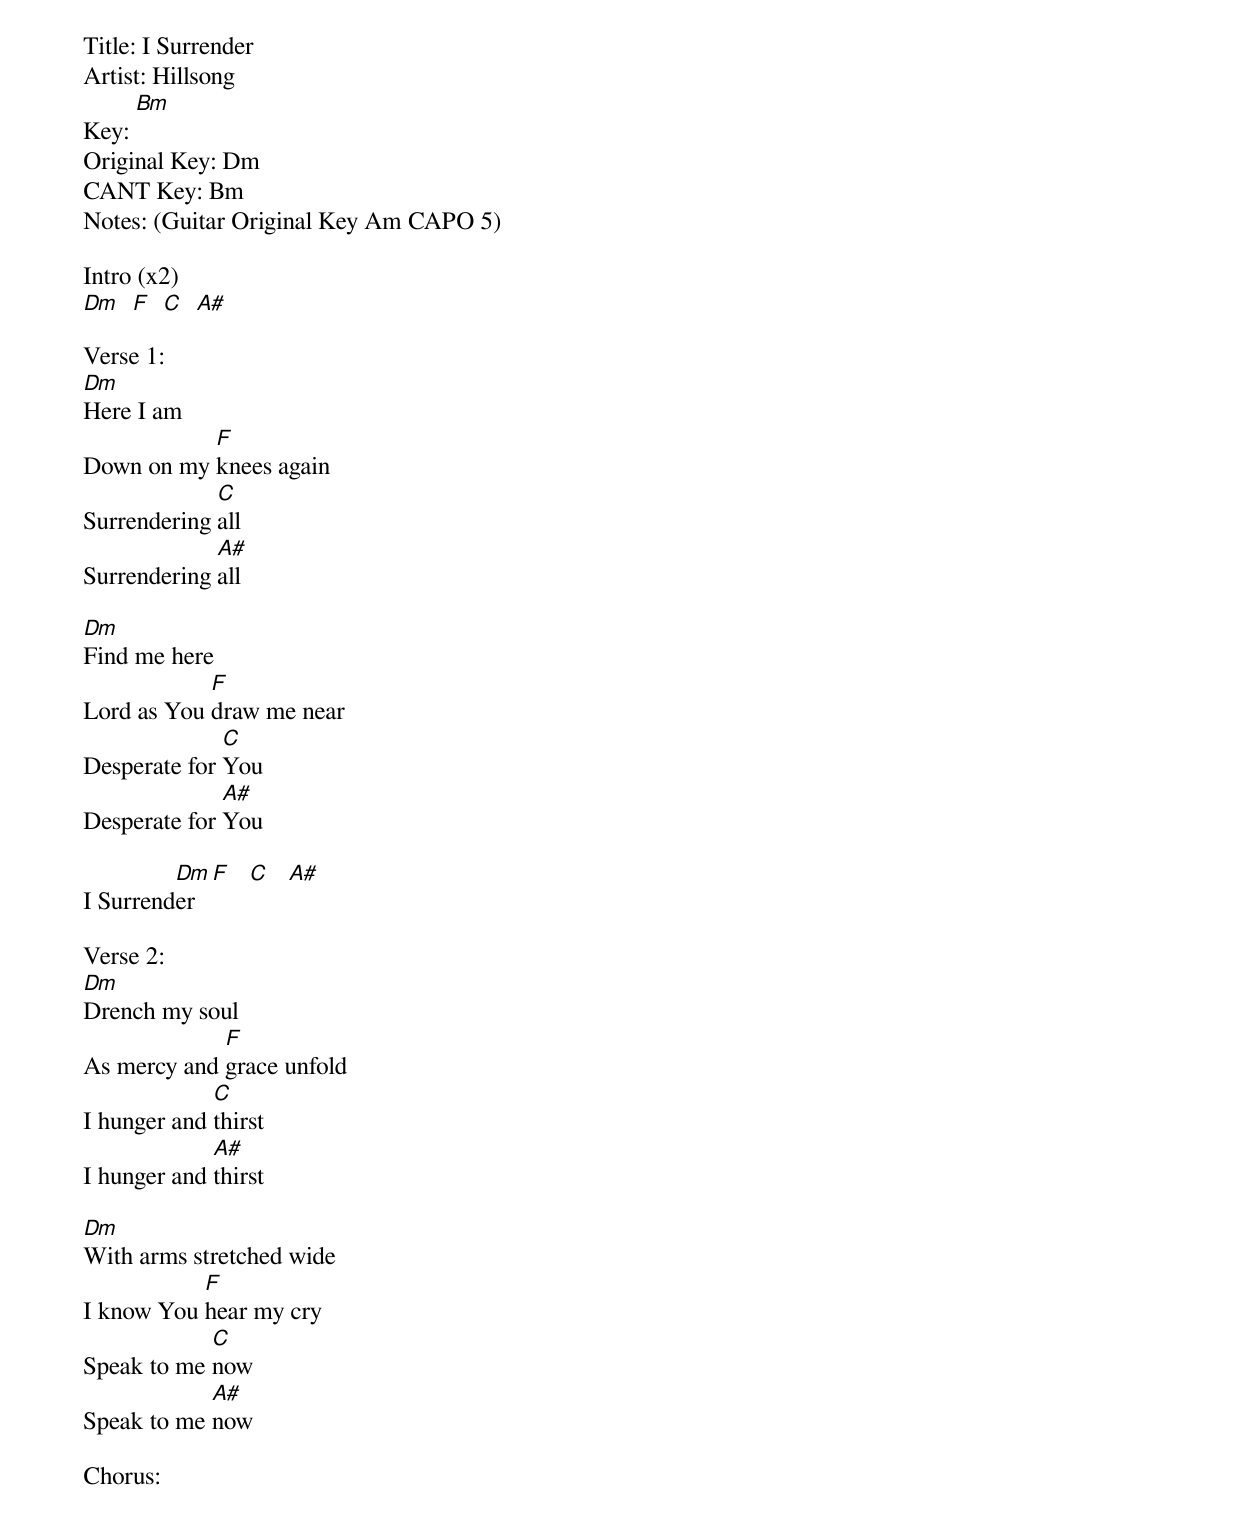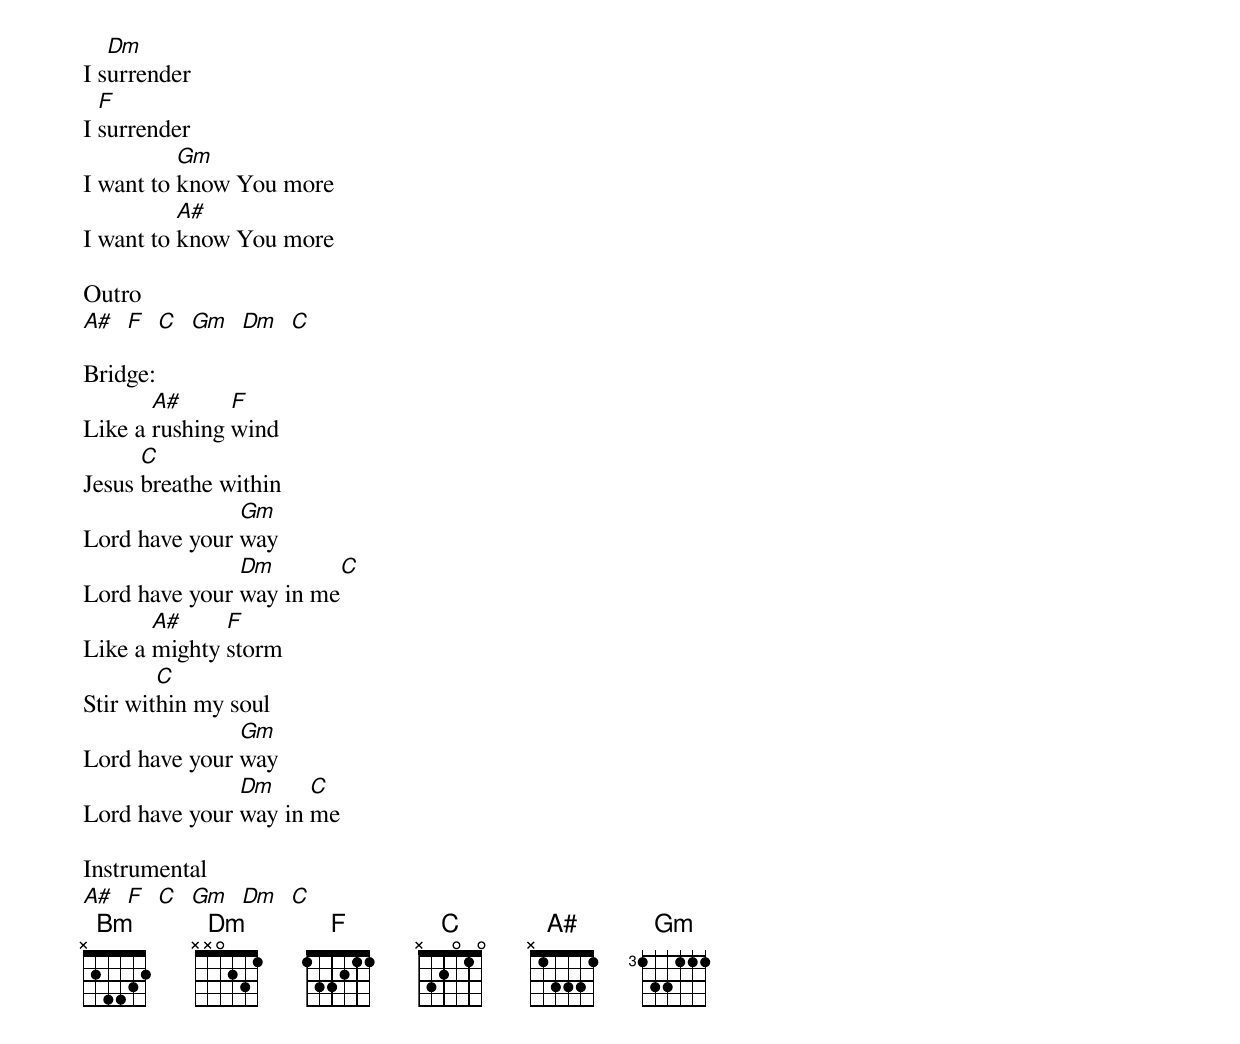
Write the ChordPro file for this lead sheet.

Title: I Surrender
Artist: Hillsong
Key: [Bm]
Original Key: Dm
CANT Key: Bm
Notes: (Guitar Original Key Am CAPO 5)

Intro (x2)
[Dm]  [F]  [C]  [A#]

Verse 1:
[Dm]Here I am
Down on my [F]knees again
Surrendering [C]all
Surrendering [A#]all

[Dm]Find me here
Lord as You [F]draw me near
Desperate for [C]You
Desperate for [A#]You

I Surrend[Dm]er  [F]   [C]   [A#]

Verse 2:
[Dm]Drench my soul
As mercy and [F]grace unfold
I hunger and [C]thirst
I hunger and [A#]thirst

[Dm]With arms stretched wide
I know You [F]hear my cry
Speak to me [C]now
Speak to me [A#]now

Chorus:
I s[Dm]urrender
I [F]surrender
I want to [Gm]know You more
I want to [A#]know You more

Outro
[A#]  [F]  [C]  [Gm]  [Dm]  [C]

Bridge:
Like a [A#]rushing [F]wind
Jesus [C]breathe within
Lord have your [Gm]way
Lord have your [Dm]way in me[C]
Like a [A#]mighty [F]storm
Stir wit[C]hin my soul
Lord have your [Gm]way
Lord have your [Dm]way in [C]me

Instrumental
[A#]  [F]  [C]  [Gm]  [Dm]  [C]
